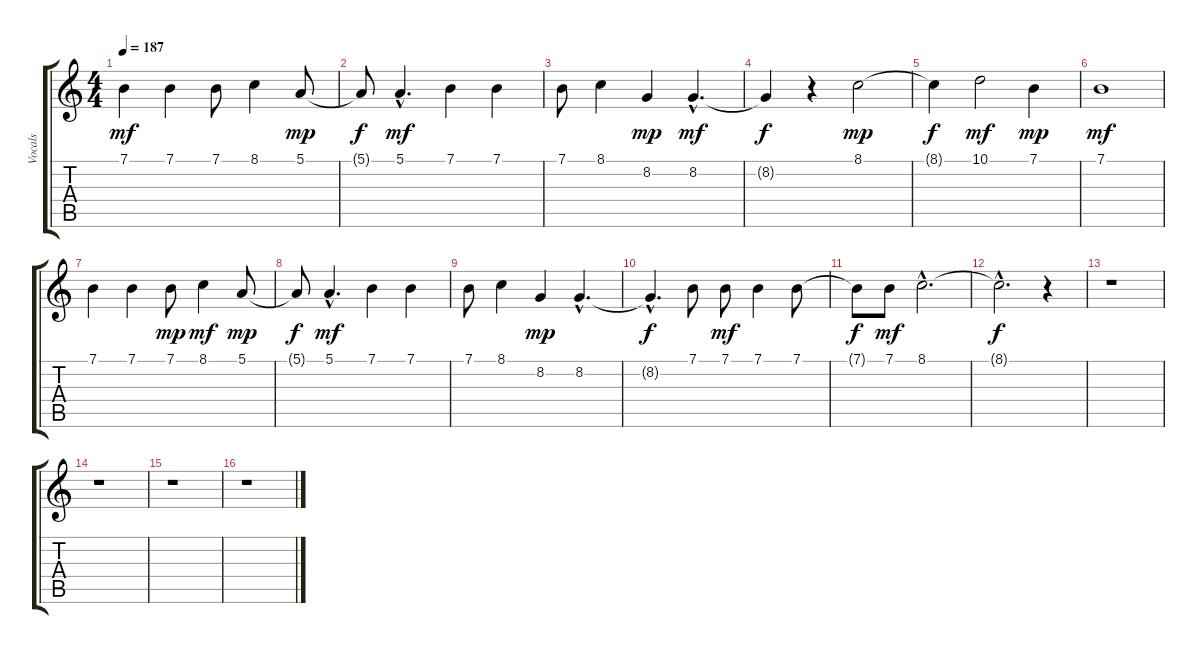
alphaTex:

\track ("Vocals" "Vocals") {instrument oboe}
\staff {score tabs}
\tuning (E4 B3 G3 D3 A2 E2) {hide}
\ts (4 4)
\tempo 187
\clef g2
\ks c
7.1.4{dy mf} 7.1.4 7.1.8 8.1.4 5.1.8{dy mp} |
5.1{t}.8{dy f} 5.1{hac}.4{d dy mf} 7.1.4 7.1.4 |
7.1.8 8.1.4 8.2.4{dy mp} 8.2{hac}.4{d dy mf} |
8.2{t}.4{dy f} r.4 8.1.2{dy mp} |
8.1{t}.4{dy f} 10.1.2{dy mf} 7.1.4{dy mp} |
7.1.1{dy mf} |
7.1.4 7.1.4 7.1.8{dy mp} 8.1.4{dy mf} 5.1.8{dy mp} |
5.1{t}.8{dy f} 5.1{hac}.4{d dy mf} 7.1.4 7.1.4 |
7.1.8 8.1.4 8.2.4{dy mp} 8.2{hac}.4{d} |
8.2{hac t}.4{d dy f} 7.1.8 7.1.8{dy mf} 7.1.4 7.1.8 |
7.1{t}.8{dy f} 7.1.8{dy mf} 8.1{hac}.2{d} |
8.1{hac t}.2{d dy f} r.4 |
r.1 |
r.1 |
r.1 |
r.1
